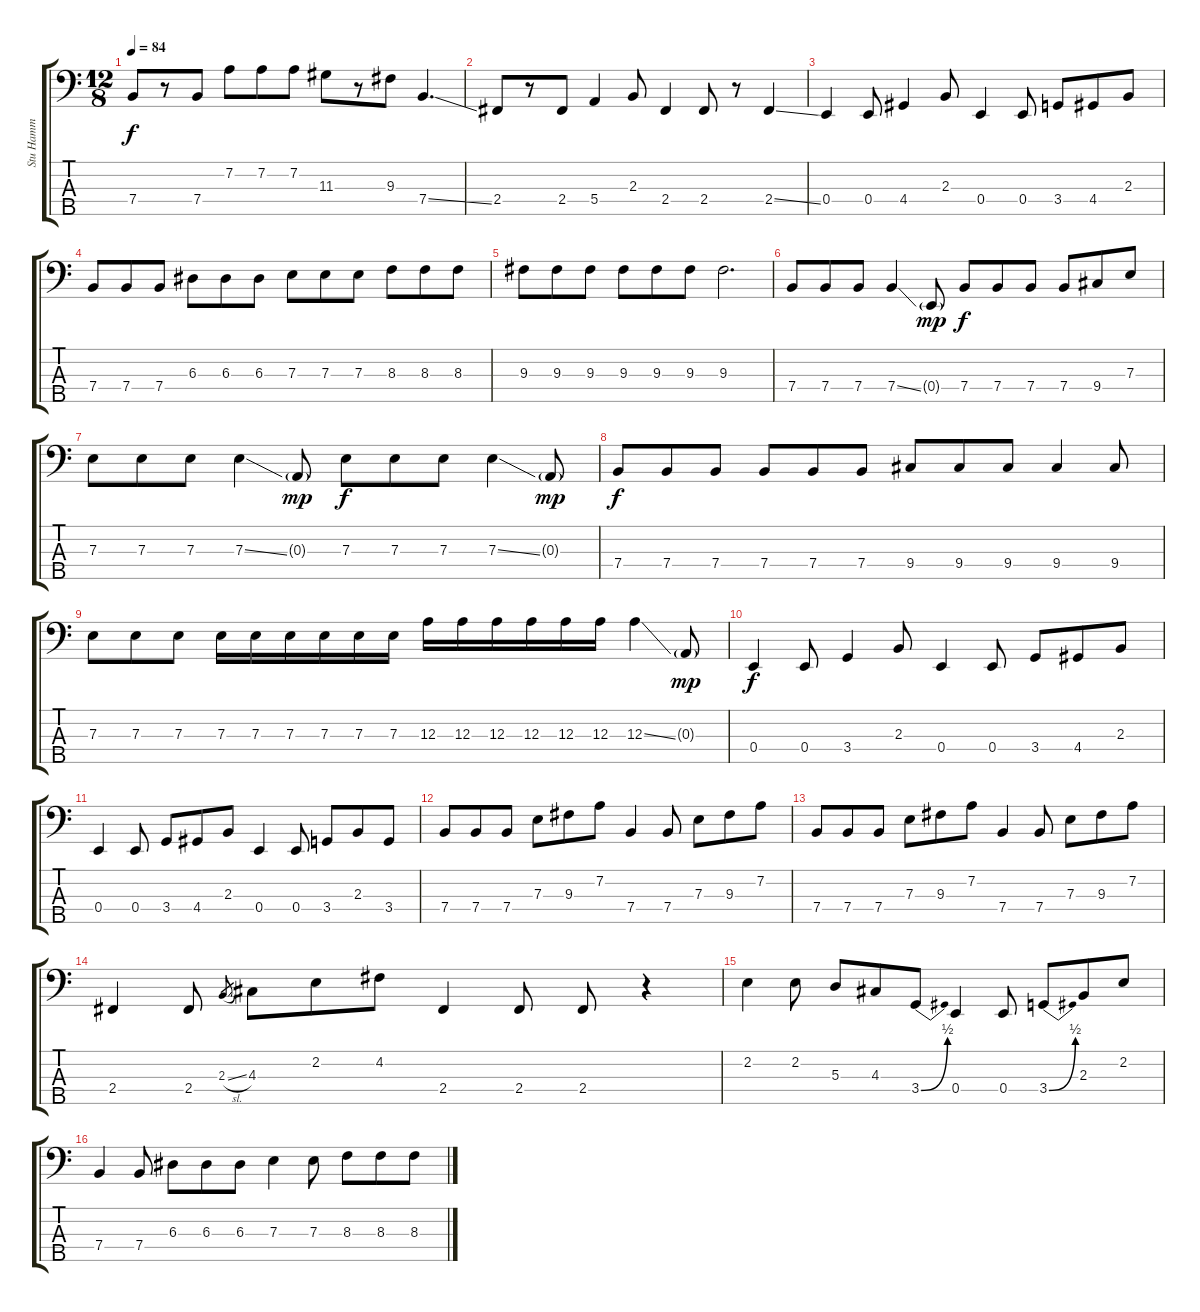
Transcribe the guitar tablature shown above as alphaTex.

\track ("Stu Hamm" "Stu Hamm") {instrument electricbassfinger}
\staff {score tabs}
\tuning (G2 D2 A1 E1 B0) {hide}
\ts (12 8)
\tempo 84
\clef f4
\ks c
7.4.8{dy f} r.8 7.4.8 7.2.8 7.2.8 7.2.8 11.3.8 r.8 9.3.8 7.4{ss}.4{d} |
2.4.8 r.8 2.4.8 5.4.4 2.3.8 2.4.4 2.4.8 r.8 2.4{ss}.4 |
0.4.4 0.4.8 4.4.4 2.3.8 0.4.4 0.4.8 3.4.8 4.4.8 2.3.8 |
7.4.8 7.4.8 7.4.8 6.3.8 6.3.8 6.3.8 7.3.8 7.3.8 7.3.8 8.3.8 8.3.8 8.3.8 |
9.3.8 9.3.8 9.3.8 9.3.8 9.3.8 9.3.8 9.3.2{d} |
7.4.8 7.4.8 7.4.8 7.4{ss}.4 0.4{g}.8{dy mp} 7.4.8{dy f} 7.4.8 7.4.8 7.4.8 9.4.8 7.3.8 |
7.3.8 7.3.8 7.3.8 7.3{ss}.4 0.3{g}.8{dy mp} 7.3.8{dy f} 7.3.8 7.3.8 7.3{ss}.4 0.3{g}.8{dy mp} |
7.4.8{dy f} 7.4.8 7.4.8 7.4.8 7.4.8 7.4.8 9.4.8 9.4.8 9.4.8 9.4.4 9.4.8 |
7.3.8 7.3.8 7.3.8 7.3.16 7.3.16 7.3.16 7.3.16 7.3.16 7.3.16 12.3.16 12.3.16 12.3.16 12.3.16 12.3.16 12.3.16 12.3{ss}.4 0.3{g}.8{dy mp} |
0.4.4{dy f} 0.4.8 3.4.4 2.3.8 0.4.4 0.4.8 3.4.8 4.4.8 2.3.8 |
0.4.4 0.4.8 3.4.8 4.4.8 2.3.8 0.4.4 0.4.8 3.4.8 2.3.8 3.4.8 |
7.4.8 7.4.8 7.4.8 7.3.8 9.3.8 7.2.8 7.4.4 7.4.8 7.3.8 9.3.8 7.2.8 |
7.4.8 7.4.8 7.4.8 7.3.8 9.3.8 7.2.8 7.4.4 7.4.8 7.3.8 9.3.8 7.2.8 |
2.4.4 2.4.8 2.3{sl}.8{gr} 4.3.8 2.2.8 4.2.8 2.4.4 2.4.8 2.4.8 r.4 |
2.2.4 2.2.8 5.3.8 4.3.8 3.4{be (bend 0 0 60 2)}.8 0.4.4 0.4.8 3.4{be (bend 0 0 60 2)}.8 2.3.8 2.2.8 |
7.4.4 7.4.8 6.3.8 6.3.8 6.3.8 7.3.4 7.3.8 8.3.8 8.3.8 8.3.8
